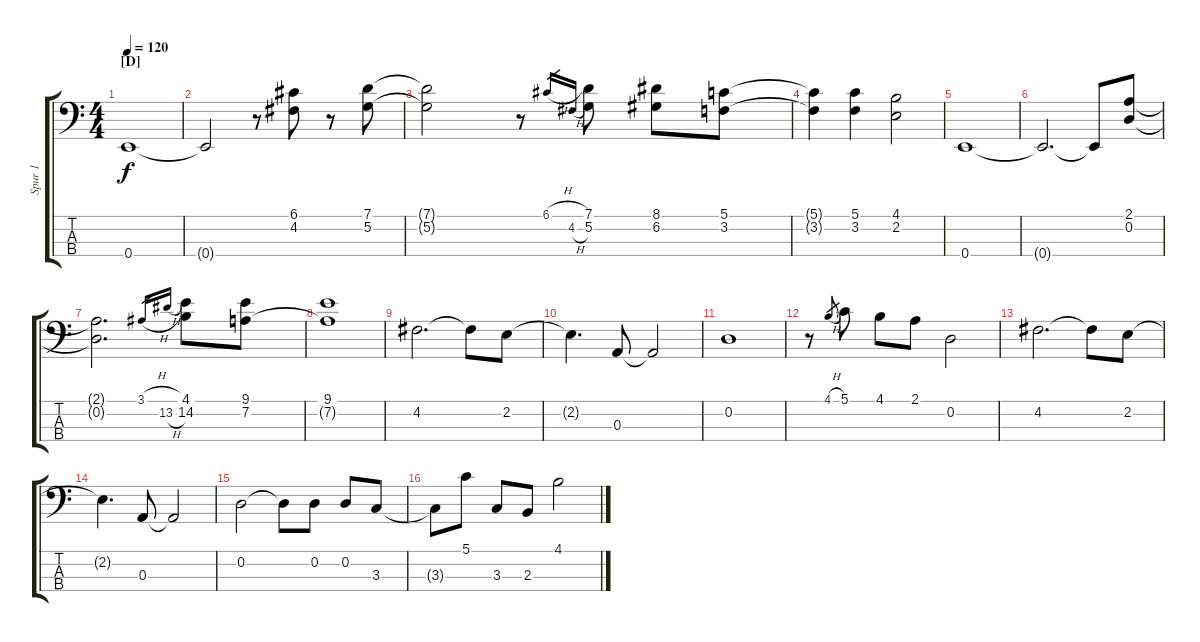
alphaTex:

\track ("Spur 1" "Spur 1") {instrument electricbassfinger}
\staff {score tabs}
\tuning (G2 D2 A1 E1) {hide}
\ts (4 4)
\section ("" "[D]")
\tempo 120
\clef f4
\ks c
0.4{t}.1{dy f} |
0.4{t}.2 r.8 (6.1 4.2).8 r.8 (7.1 5.2).8 |
(7.1{t} 5.2{t}).2 r.8 6.1{h}.16{gr} 4.2{h}.16{gr} (7.1 5.2).8 (8.1 6.2).8 (5.1 3.2).8 |
(5.1{t} 3.2{t}).4 (5.1 3.2).4 (4.1 2.2).2 |
0.4.1 |
0.4{t}.2{d} 0.4{t}.8 (2.1 0.2).8 |
(2.1{t} 0.2{t}).2{d} 3.1{h}.16{gr} 13.2{h}.16{gr} (4.1 14.2).8 (9.1 7.2).8 |
(9.1 7.2{t}).1 |
4.2.2{d} 4.2{t}.8 2.2.8 |
2.2{t}.4{d} 0.3.8 0.3{t}.2 |
0.2.1 |
r.8 4.1{h}.8{gr} 5.1.8 4.1.8 2.1.8 0.2.2 |
4.2.2{d} 4.2{t}.8 2.2.8 |
2.2{t}.4{d} 0.3.8 0.3{t}.2 |
0.2.2 0.2{t}.8 0.2.8 0.2.8 3.3.8 |
3.3{t}.8 5.1.8 3.3.8 2.3.8 4.1.2
